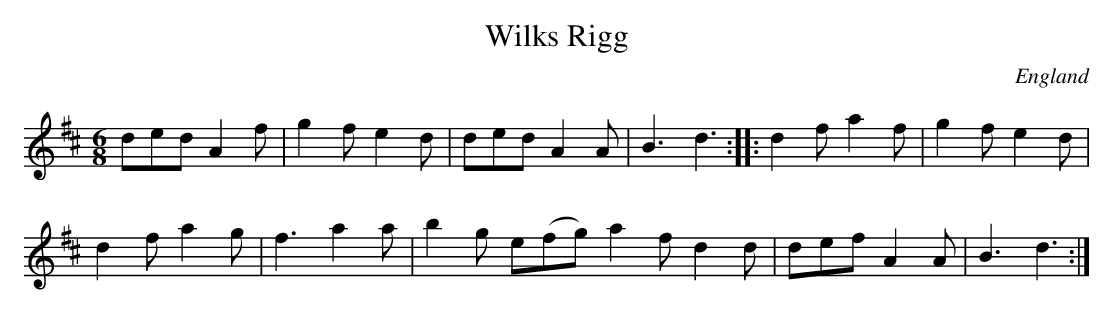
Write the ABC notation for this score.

X:1
T:Wilks Rigg
L:1/8
M:6/8
O:England
K:D
ded A2f | g2f e2d |   ded A2A | B3 d3 :: \
d2f a2f | g2f e2d | ! d2f a2g | f3 a2a | \
b2g e(fg) a2f d2d |   def A2A | B3 d3 :|
